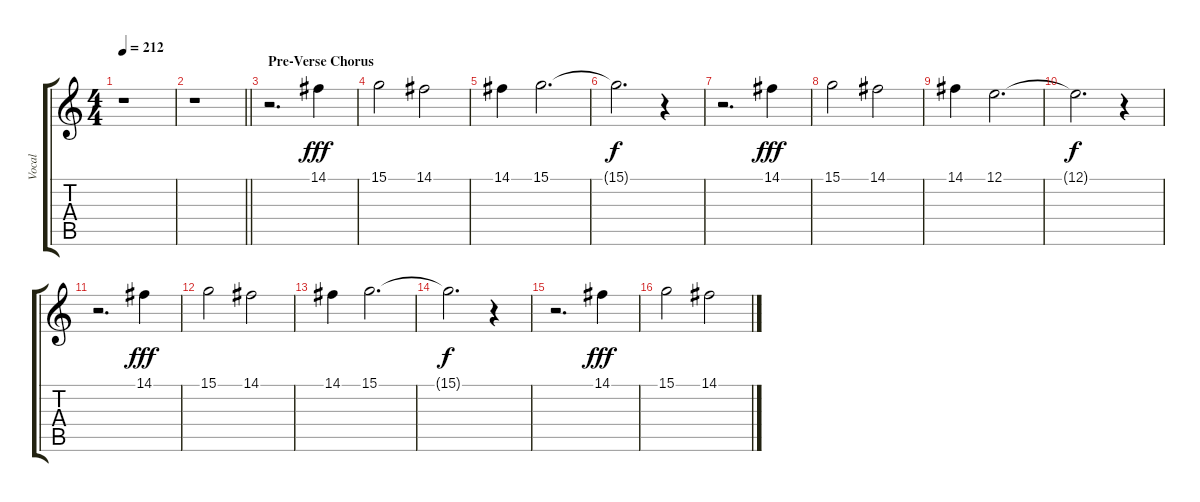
\track ("Vocal" "Vocal") {instrument lead1square}
\staff {score tabs}
\tuning (E4 B3 G3 D3 A2 E2) {hide}
\ts (4 4)
\tempo 212
\clef g2
\ks c
r.1{dy f} |
\barLineRight lightlight
r.1 |
\section ("" " Pre-Verse Chorus")
r.2{d} 14.1.4{dy fff} |
15.1.2 14.1.2 |
14.1.4 15.1.2{d} |
15.1{t}.2{d dy f} r.4 |
r.2{d} 14.1.4{dy fff} |
15.1.2 14.1.2 |
14.1.4 12.1.2{d} |
12.1{t}.2{d dy f} r.4 |
r.2{d} 14.1.4{dy fff} |
15.1.2 14.1.2 |
14.1.4 15.1.2{d} |
15.1{t}.2{d dy f} r.4 |
r.2{d} 14.1.4{dy fff} |
15.1.2 14.1.2
